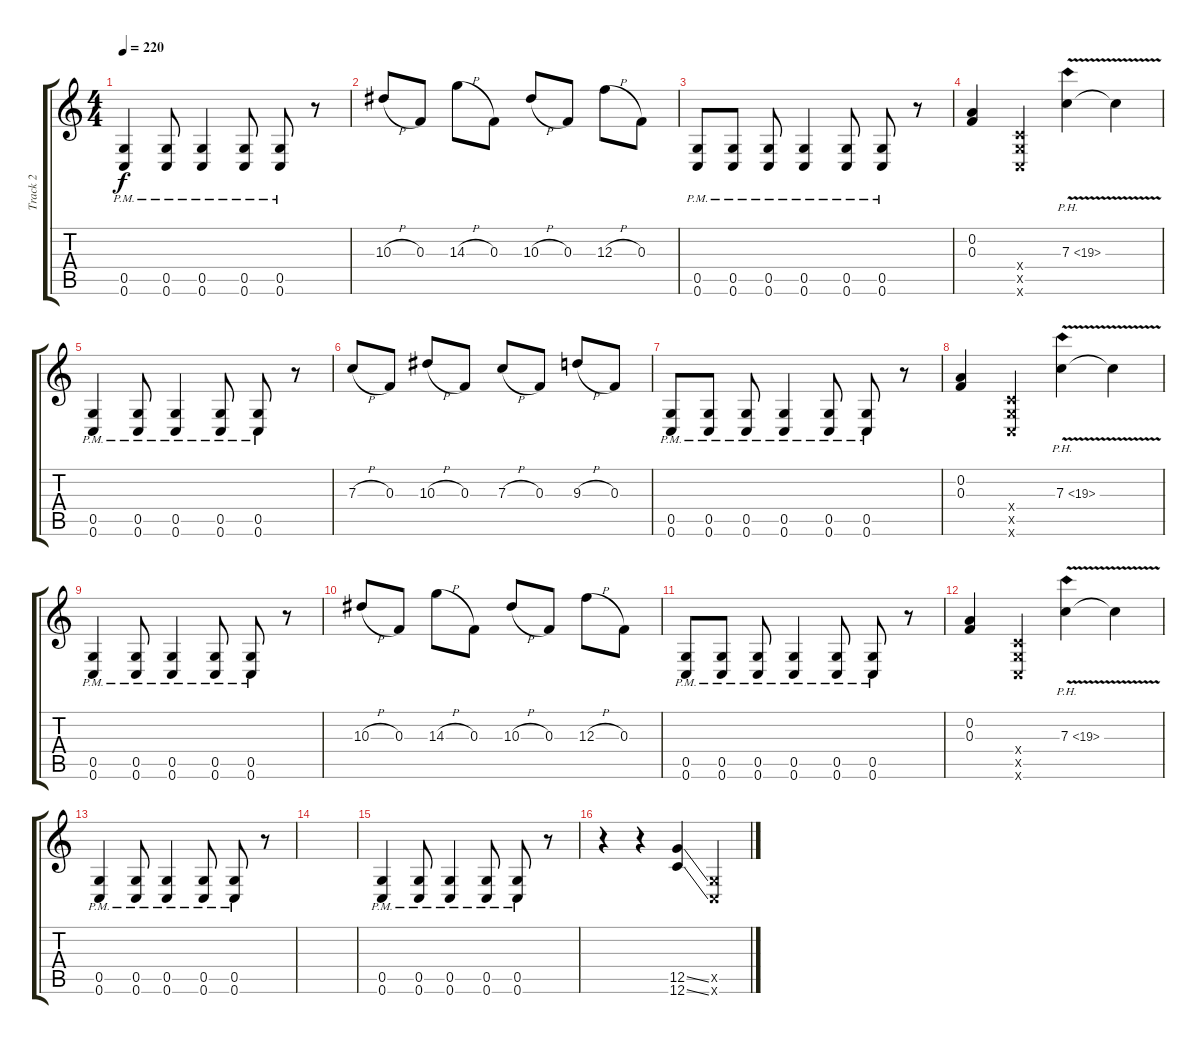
\track ("Track 2" "Track 2") {instrument distortionguitar}
\staff {score tabs}
\tuning (D4 A3 F3 C3 G2 C2) {hide}
\ts (4 4)
\tempo 220
\clef g2
\ks c
(0.5{pm} 0.6{pm}).4{dy f} (0.5{pm} 0.6{pm}).8 (0.5{pm} 0.6{pm}).4 (0.5{pm} 0.6{pm}).8 (0.5{pm} 0.6{pm}).8 r.8 |
10.3{h}.8 0.3.8 14.3{h}.8 0.3.8 10.3{h}.8 0.3.8 12.3{h}.8 0.3.8 |
(0.5{pm} 0.6{pm}).8 (0.5{pm} 0.6{pm}).8 (0.5{pm} 0.6{pm}).8 (0.5{pm} 0.6{pm}).4 (0.5{pm} 0.6{pm}).8 (0.5{pm} 0.6{pm}).8 r.8 |
(0.2 0.3).4 (0.4{x} 0.5{x} 0.6{x}).4 7.3{ph 12 v}.4 7.3{t}.4 |
(0.5{pm} 0.6{pm}).4 (0.5{pm} 0.6{pm}).8 (0.5{pm} 0.6{pm}).4 (0.5{pm} 0.6{pm}).8 (0.5{pm} 0.6{pm}).8 r.8 |
7.3{h}.8 0.3.8 10.3{h}.8 0.3.8 7.3{h}.8 0.3.8 9.3{h}.8 0.3.8 |
(0.5{pm} 0.6{pm}).8 (0.5{pm} 0.6{pm}).8 (0.5{pm} 0.6{pm}).8 (0.5{pm} 0.6{pm}).4 (0.5{pm} 0.6{pm}).8 (0.5{pm} 0.6{pm}).8 r.8 |
(0.2 0.3).4 (0.4{x} 0.5{x} 0.6{x}).4 7.3{ph 12 v}.4 7.3{t}.4 |
(0.5{pm} 0.6{pm}).4 (0.5{pm} 0.6{pm}).8 (0.5{pm} 0.6{pm}).4 (0.5{pm} 0.6{pm}).8 (0.5{pm} 0.6{pm}).8 r.8 |
10.3{h}.8 0.3.8 14.3{h}.8 0.3.8 10.3{h}.8 0.3.8 12.3{h}.8 0.3.8 |
(0.5{pm} 0.6{pm}).8 (0.5{pm} 0.6{pm}).8 (0.5{pm} 0.6{pm}).8 (0.5{pm} 0.6{pm}).4 (0.5{pm} 0.6{pm}).8 (0.5{pm} 0.6{pm}).8 r.8 |
(0.2 0.3).4 (0.4{x} 0.5{x} 0.6{x}).4 7.3{ph 12 v}.4 7.3{t}.4 |
(0.5{pm} 0.6{pm}).4 (0.5{pm} 0.6{pm}).8 (0.5{pm} 0.6{pm}).4 (0.5{pm} 0.6{pm}).8 (0.5{pm} 0.6{pm}).8 r.8 |
|
(0.5{pm} 0.6{pm}).4 (0.5{pm} 0.6{pm}).8 (0.5{pm} 0.6{pm}).4 (0.5{pm} 0.6{pm}).8 (0.5{pm} 0.6{pm}).8 r.8 |
r.4 r.4 (12.5{ss} 12.6{ss}).4 (0.5{x} 0.6{x}).4
